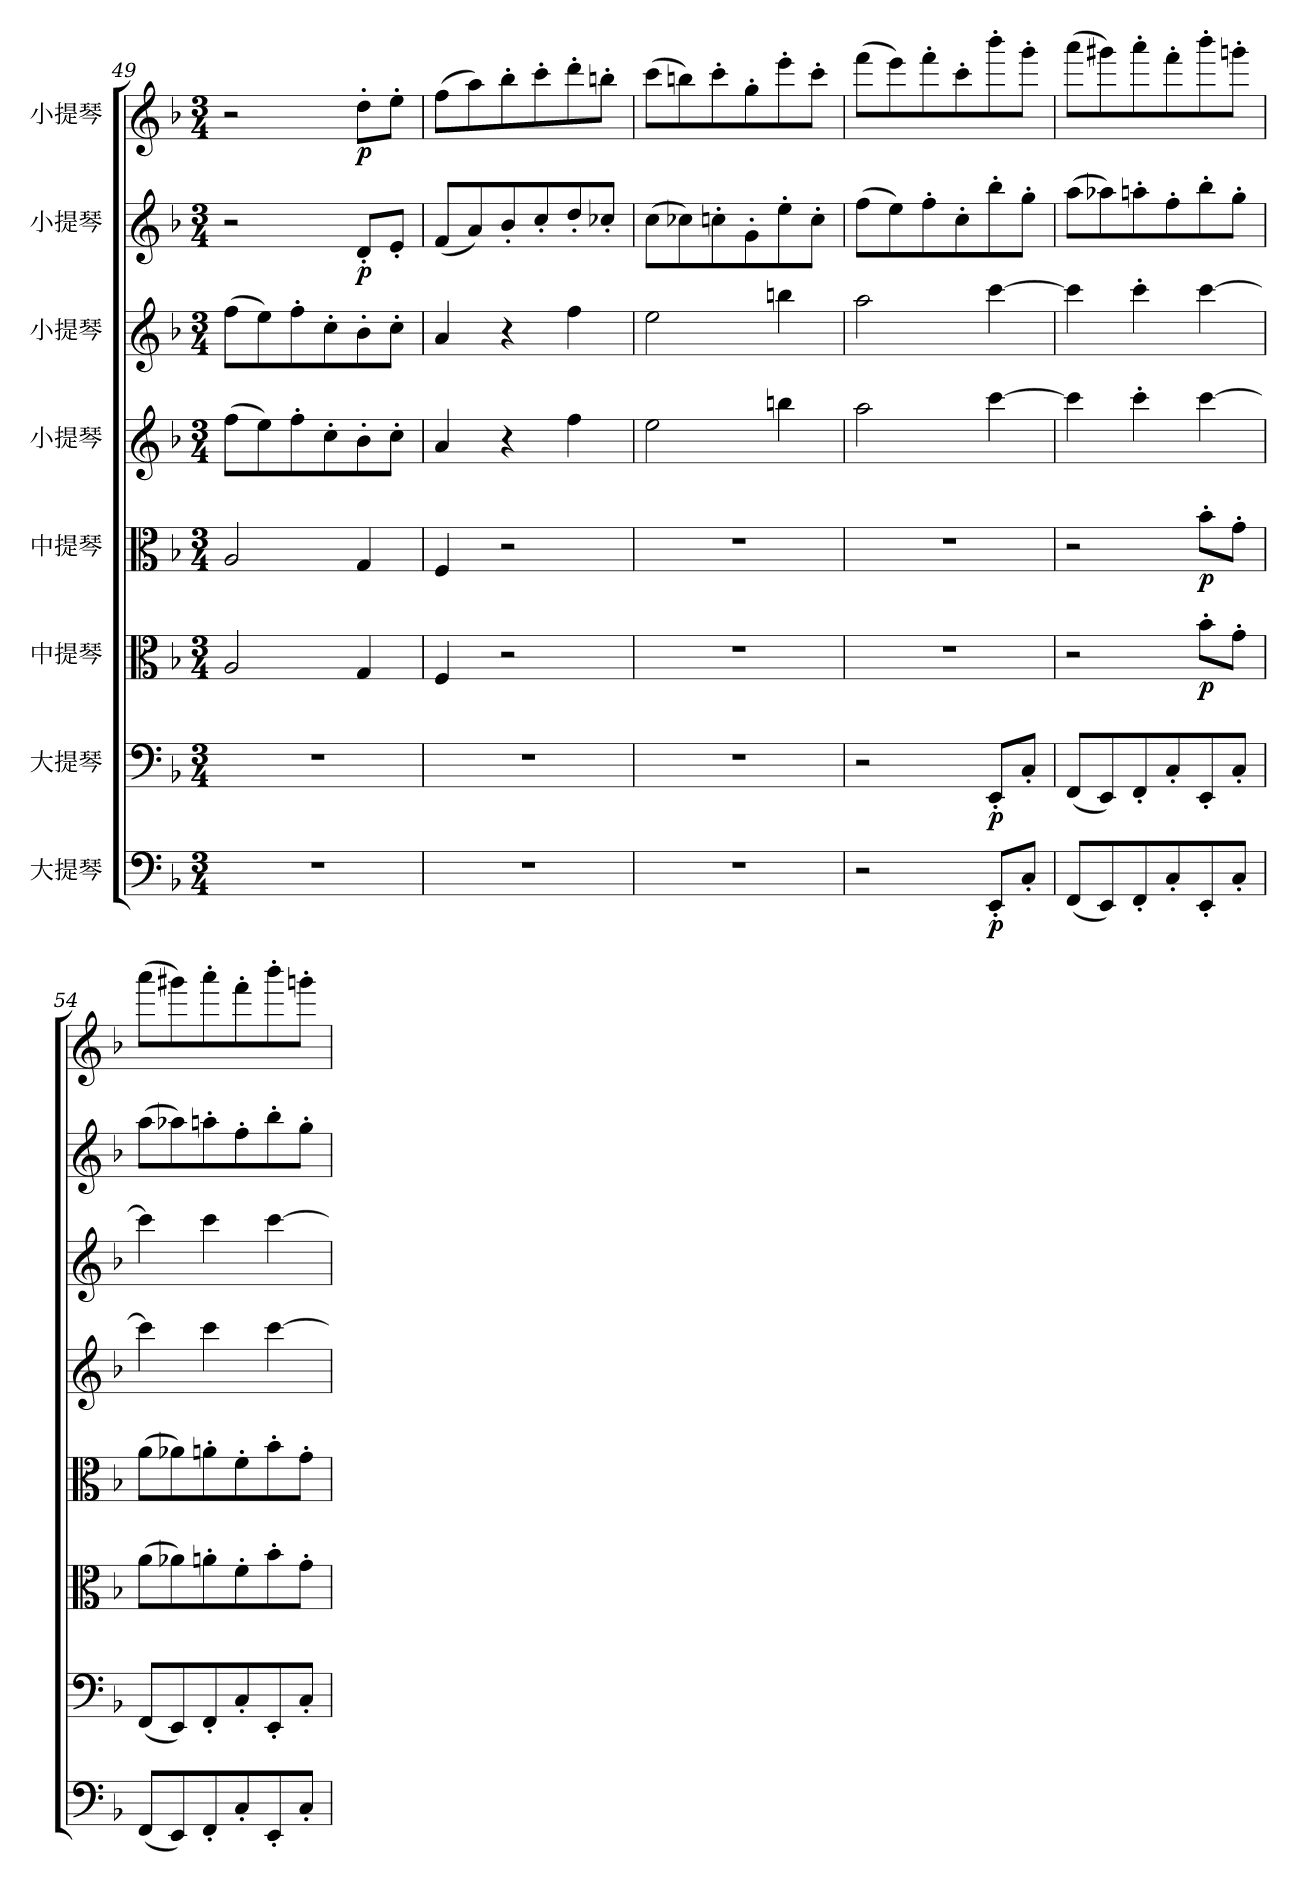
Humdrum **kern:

**kern	**dynam	**kern	**dynam	**kern	**dynam	**kern	**dynam	**kern	**kern	**kern	**dynam	**kern	**dynam
*part8	*part8	*part7	*part7	*part6	*part6	*part5	*part5	*part4	*part3	*part2	*part2	*part1	*part1
*staff8	*staff8	*staff7	*staff7	*staff6	*staff6	*staff5	*staff5	*staff4	*staff3	*staff2	*staff2	*staff1	*staff1
*I"大提琴	*	*I"大提琴	*	*I"中提琴	*	*I"中提琴	*	*I"小提琴	*I"小提琴	*I"小提琴	*	*I"小提琴	*
*clefF4	*	*clefF4	*	*clefC3	*	*clefC3	*	*clefG2	*clefG2	*clefG2	*	*clefG2	*
*k[b-]	*	*k[b-]	*	*k[b-]	*	*k[b-]	*	*k[b-]	*k[b-]	*k[b-]	*	*k[b-]	*
*M3/4	*	*M3/4	*	*M3/4	*	*M3/4	*	*M3/4	*M3/4	*M3/4	*	*M3/4	*
=49	=49	=49	=49	=49	=49	=49	=49	=49	=49	=49	=49	=49	=49
2.r	.	2.r	.	2A/	.	2A/	.	(>8ff\L	(>8ff\L	2r	.	2r	.
.	.	.	.	.	.	.	.	8ee\)	8ee\)	.	.	.	.
.	.	.	.	.	.	.	.	8ff'\	8ff'\	.	.	.	.
.	.	.	.	.	.	.	.	8cc'\	8cc'\	.	.	.	.
!	!	!	!	!	!	!	!	!	!	!	!LO:DY:b	!	!LO:DY:b
.	.	.	.	4G/	.	4G/	.	8b-'\	8b-'\	8d'/L	p	8dd'\L	p
.	.	.	.	.	.	.	.	8cc'\J	8cc'\J	8e'/J	.	8ee'\J	.
=50	=50	=50	=50	=50	=50	=50	=50	=50	=50	=50	=50	=50	=50
2.r	.	2.r	.	4F/	.	4F/	.	4a/	4a/	(<8f/L	.	(>8ff\L	.
.	.	.	.	.	.	.	.	.	.	8a/)	.	8aa\)	.
.	.	.	.	2r	.	2r	.	4r	4r	8b-'/	.	8bb-'\	.
.	.	.	.	.	.	.	.	.	.	8cc'/	.	8ccc'\	.
.	.	.	.	.	.	.	.	4ff\	4ff\	8dd'/	.	8ddd'\	.
.	.	.	.	.	.	.	.	.	.	8cc-X'/J	.	8bbn'\J	.
=51	=51	=51	=51	=51	=51	=51	=51	=51	=51	=51	=51	=51	=51
2.r	.	2.r	.	2.r	.	2.r	.	2ee\	2ee\	(>8cc\L	.	(>8ccc\L	.
.	.	.	.	.	.	.	.	.	.	8cc-X\)	.	8bbn\)	.
.	.	.	.	.	.	.	.	.	.	8ccn'\	.	8ccc'\	.
.	.	.	.	.	.	.	.	.	.	8g'\	.	8gg'\	.
.	.	.	.	.	.	.	.	4bbn\	4bbn\	8ee'\	.	8eee'\	.
.	.	.	.	.	.	.	.	.	.	8cc'\J	.	8ccc'\J	.
=52	=52	=52	=52	=52	=52	=52	=52	=52	=52	=52	=52	=52	=52
2r	.	2r	.	2.r	.	2.r	.	2aa\	2aa\	(>8ff\L	.	(>8fff\L	.
.	.	.	.	.	.	.	.	.	.	8ee\)	.	8eee\)	.
.	.	.	.	.	.	.	.	.	.	8ff'\	.	8fff'\	.
.	.	.	.	.	.	.	.	.	.	8cc'\	.	8ccc'\	.
!	!LO:DY:b	!	!LO:DY:b	!	!	!	!	!	!	!	!	!	!
8EE'/L	p	8EE'/L	p	.	.	.	.	[4ccc\	[4ccc\	8bb-'\	.	8bbb-'\	.
8C'/J	.	8C'/J	.	.	.	.	.	.	.	8gg'\J	.	8ggg'\J	.
=53	=53	=53	=53	=53	=53	=53	=53	=53	=53	=53	=53	=53	=53
(<8FF/L	.	(<8FF/L	.	2r	.	2r	.	4ccc\]	4ccc\]	(>8aa\L	.	(>8aaa\L	.
8EE/)	.	8EE/)	.	.	.	.	.	.	.	8aa-X\)	.	8ggg#X\)	.
8FF'/	.	8FF'/	.	.	.	.	.	4ccc'\	4ccc'\	8aan'\	.	8aaa'\	.
8C'/	.	8C'/	.	.	.	.	.	.	.	8ff'\	.	8fff'\	.
!	!	!	!	!	!LO:DY:b	!	!LO:DY:b	!	!	!	!	!	!
8EE'/	.	8EE'/	.	8b-'\L	p	8b-'\L	p	[4ccc\	[4ccc\	8bb-'\	.	8bbb-'\	.
8C'/J	.	8C'/J	.	8g'\J	.	8g'\J	.	.	.	8gg'\J	.	8gggn'\J	.
=54	=54	=54	=54	=54	=54	=54	=54	=54	=54	=54	=54	=54	=54
(<8FF/L	.	(<8FF/L	.	(>8a\L	.	(>8a\L	.	4ccc\]	4ccc\]	(>8aa\L	.	(>8aaa\L	.
8EE/)	.	8EE/)	.	8a-X\)	.	8a-X\)	.	.	.	8aa-X\)	.	8ggg#X\)	.
8FF'/	.	8FF'/	.	8an'\	.	8an'\	.	4ccc\	4ccc\	8aan'\	.	8aaa'\	.
8C'/	.	8C'/	.	8f'\	.	8f'\	.	.	.	8ff'\	.	8fff'\	.
8EE'/	.	8EE'/	.	8b-'\	.	8b-'\	.	[4ccc\	[4ccc\	8bb-'\	.	8bbb-'\	.
8C'/J	.	8C'/J	.	8g'\J	.	8g'\J	.	.	.	8gg'\J	.	8gggn'\J	.
=	=	=	=	=	=	=	=	=	=	=	=	=	=
*-	*-	*-	*-	*-	*-	*-	*-	*-	*-	*-	*-	*-	*-
